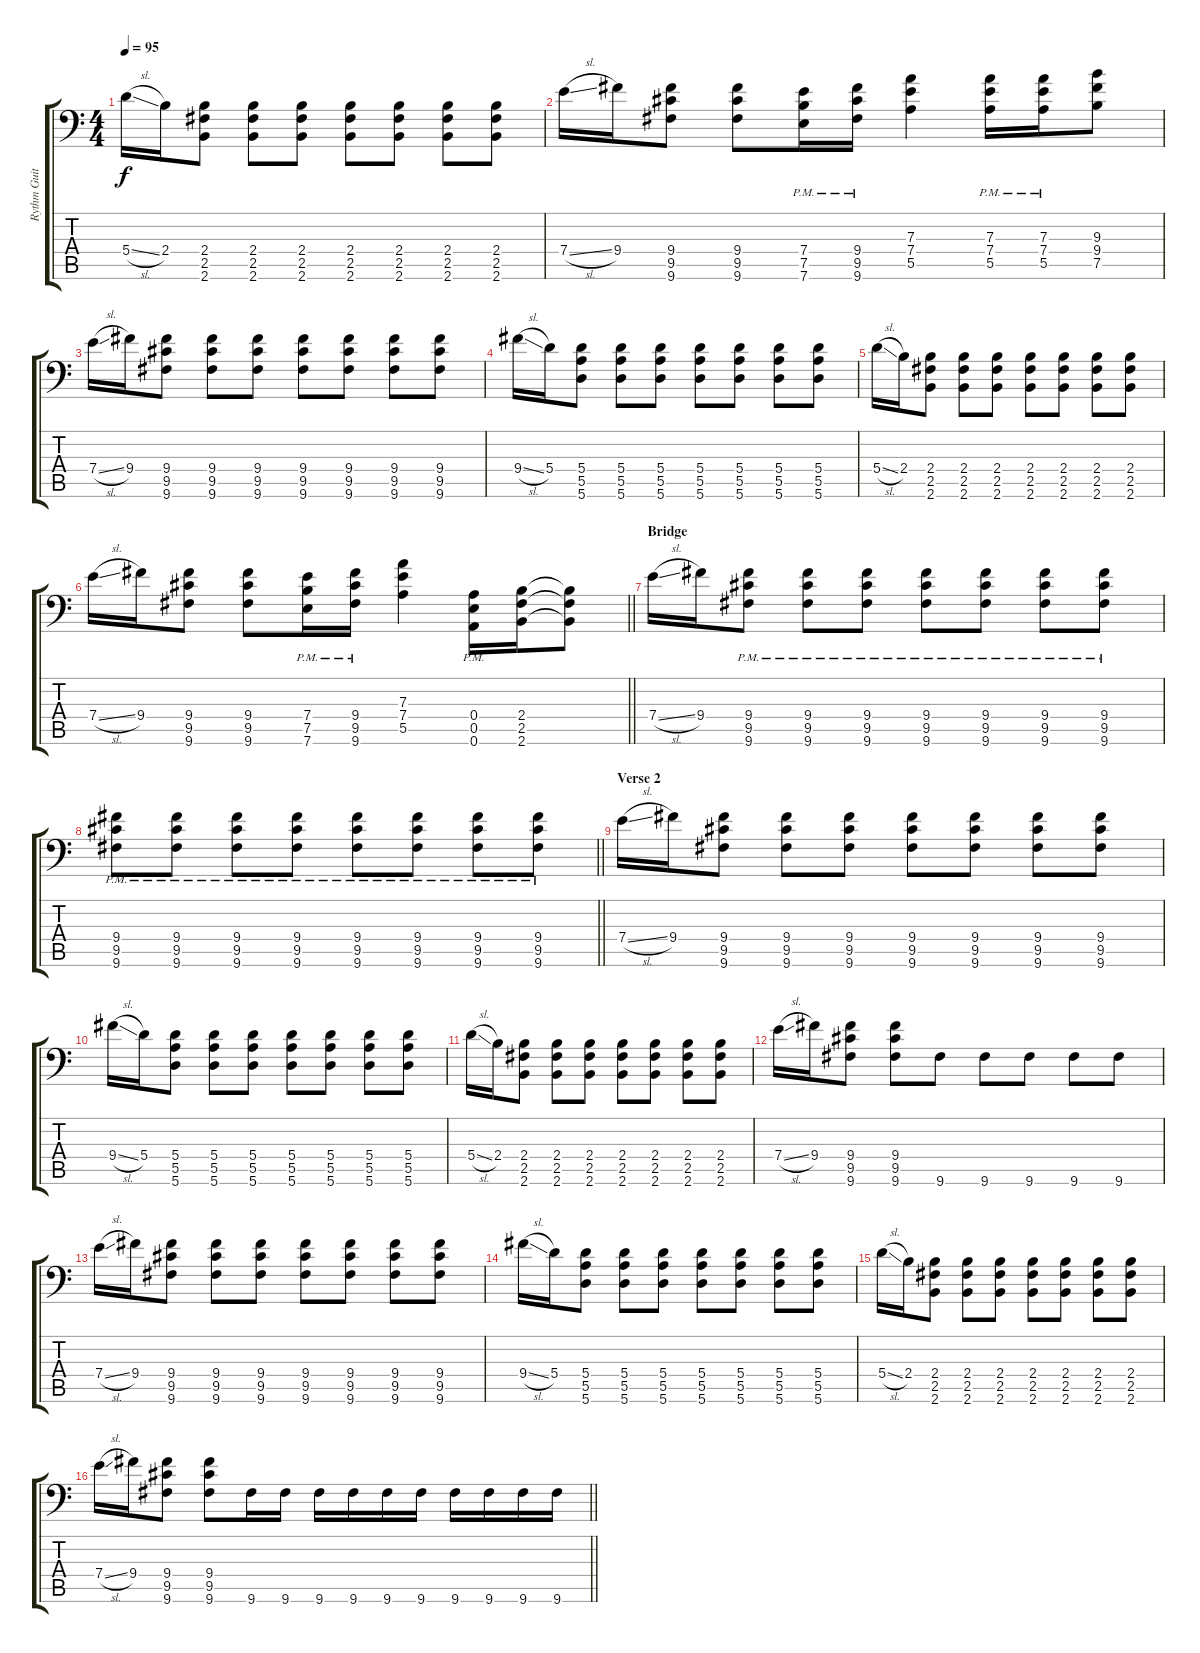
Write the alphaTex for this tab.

\track ("Rythm Guitar" "Rythm Guit") {instrument distortionguitar}
\staff {score tabs}
\tuning (B3 Gb3 D3 A2 E2 A1) {hide}
\ts (4 4)
\tempo 95
\clef f4
\ks c
5.4{sl}.16{dy f} 2.4.16 (2.4 2.5 2.6).8 (2.4 2.5 2.6).8 (2.4 2.5 2.6).8 (2.4 2.5 2.6).8 (2.4 2.5 2.6).8 (2.4 2.5 2.6).8 (2.4 2.5 2.6).8 |
7.4{sl}.16 9.4.16 (9.4 9.5 9.6).8 (9.4 9.5 9.6).8 (7.4{pm} 7.5{pm} 7.6{pm}).16 (9.4{pm} 9.5{pm} 9.6{pm}).16 (7.3 7.4 5.5).4 (7.3{pm} 7.4{pm} 5.5{pm}).16 (7.3{pm} 7.4{pm} 5.5{pm}).16 (9.3 9.4 7.5).8 |
7.4{sl}.16 9.4.16 (9.4 9.5 9.6).8 (9.4 9.5 9.6).8 (9.4 9.5 9.6).8 (9.4 9.5 9.6).8 (9.4 9.5 9.6).8 (9.4 9.5 9.6).8 (9.4 9.5 9.6).8 |
9.4{sl}.16 5.4.16 (5.4 5.5 5.6).8 (5.4 5.5 5.6).8 (5.4 5.5 5.6).8 (5.4 5.5 5.6).8 (5.4 5.5 5.6).8 (5.4 5.5 5.6).8 (5.4 5.5 5.6).8 |
5.4{sl}.16 2.4.16 (2.4 2.5 2.6).8 (2.4 2.5 2.6).8 (2.4 2.5 2.6).8 (2.4 2.5 2.6).8 (2.4 2.5 2.6).8 (2.4 2.5 2.6).8 (2.4 2.5 2.6).8 |
\barLineRight lightlight
7.4{sl}.16 9.4.16 (9.4 9.5 9.6).8 (9.4 9.5 9.6).8 (7.4{pm} 7.5{pm} 7.6{pm}).16 (9.4{pm} 9.5{pm} 9.6{pm}).16 (7.3 7.4 5.5).4 (0.4{pm} 0.5{pm} 0.6{pm}).16 (2.4 2.5 2.6).16 (2.4{t} 2.5{t} 2.6{t}).8 |
\section ("" "Bridge")
7.4{sl}.16 9.4.16 (9.4{pm} 9.5{pm} 9.6{pm}).8 (9.4{pm} 9.5{pm} 9.6{pm}).8 (9.4{pm} 9.5{pm} 9.6{pm}).8 (9.4{pm} 9.5{pm} 9.6{pm}).8 (9.4{pm} 9.5{pm} 9.6{pm}).8 (9.4{pm} 9.5{pm} 9.6{pm}).8 (9.4{pm} 9.5{pm} 9.6{pm}).8 |
\barLineRight lightlight
(9.4{pm} 9.5{pm} 9.6{pm}).8 (9.4{pm} 9.5{pm} 9.6{pm}).8 (9.4{pm} 9.5{pm} 9.6{pm}).8 (9.4{pm} 9.5{pm} 9.6{pm}).8 (9.4{pm} 9.5{pm} 9.6{pm}).8 (9.4{pm} 9.5{pm} 9.6{pm}).8 (9.4{pm} 9.5{pm} 9.6{pm}).8 (9.4{pm} 9.5{pm} 9.6{pm}).8 |
\section ("" "Verse 2")
7.4{sl}.16 9.4.16 (9.4 9.5 9.6).8 (9.4 9.5 9.6).8 (9.4 9.5 9.6).8 (9.4 9.5 9.6).8 (9.4 9.5 9.6).8 (9.4 9.5 9.6).8 (9.4 9.5 9.6).8 |
9.4{sl}.16 5.4.16 (5.4 5.5 5.6).8 (5.4 5.5 5.6).8 (5.4 5.5 5.6).8 (5.4 5.5 5.6).8 (5.4 5.5 5.6).8 (5.4 5.5 5.6).8 (5.4 5.5 5.6).8 |
5.4{sl}.16 2.4.16 (2.4 2.5 2.6).8 (2.4 2.5 2.6).8 (2.4 2.5 2.6).8 (2.4 2.5 2.6).8 (2.4 2.5 2.6).8 (2.4 2.5 2.6).8 (2.4 2.5 2.6).8 |
7.4{sl}.16 9.4.16 (9.4 9.5 9.6).8 (9.4 9.5 9.6).8 9.6.8 9.6.8 9.6.8 9.6.8 9.6.8 |
7.4{sl}.16 9.4.16 (9.4 9.5 9.6).8 (9.4 9.5 9.6).8 (9.4 9.5 9.6).8 (9.4 9.5 9.6).8 (9.4 9.5 9.6).8 (9.4 9.5 9.6).8 (9.4 9.5 9.6).8 |
9.4{sl}.16 5.4.16 (5.4 5.5 5.6).8 (5.4 5.5 5.6).8 (5.4 5.5 5.6).8 (5.4 5.5 5.6).8 (5.4 5.5 5.6).8 (5.4 5.5 5.6).8 (5.4 5.5 5.6).8 |
5.4{sl}.16 2.4.16 (2.4 2.5 2.6).8 (2.4 2.5 2.6).8 (2.4 2.5 2.6).8 (2.4 2.5 2.6).8 (2.4 2.5 2.6).8 (2.4 2.5 2.6).8 (2.4 2.5 2.6).8 |
\barLineRight lightlight
7.4{sl}.16 9.4.16 (9.4 9.5 9.6).8 (9.4 9.5 9.6).8 9.6.16 9.6.16 9.6.16 9.6.16 9.6.16 9.6.16 9.6.16 9.6.16 9.6.16 9.6.16
